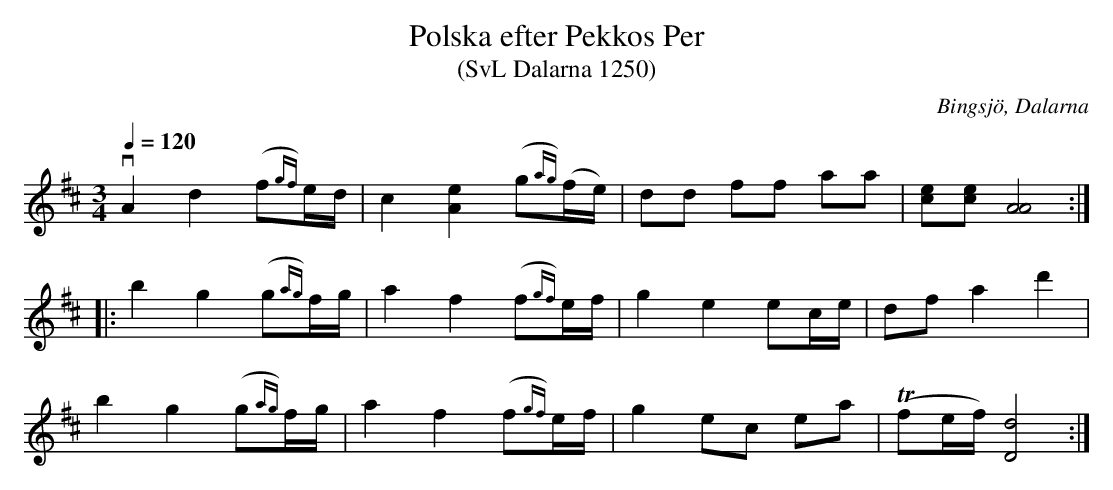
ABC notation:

X:1
T:Polska efter Pekkos Per
T:(SvL Dalarna 1250)
O:Bingsjö, Dalarna
Q:1/4=120
M:3/4
L:1/8
K:D
vA2 d2 (f{gf})e/d/|c2 [eA]2 (g{ag})(f/e/)|dd ff aa|[ce][ce] [AA]4:|
|:b2 g2 (g{ag})f/g/|a2 f2 (f{gf})e/f/|g2 e2 ec/e/|df a2 d'2|
b2 g2 (g{ag})f/g/|a2 f2 (f{gf})e/f/|g2 ec ea|(Tfe/f/) [dD]4:|
